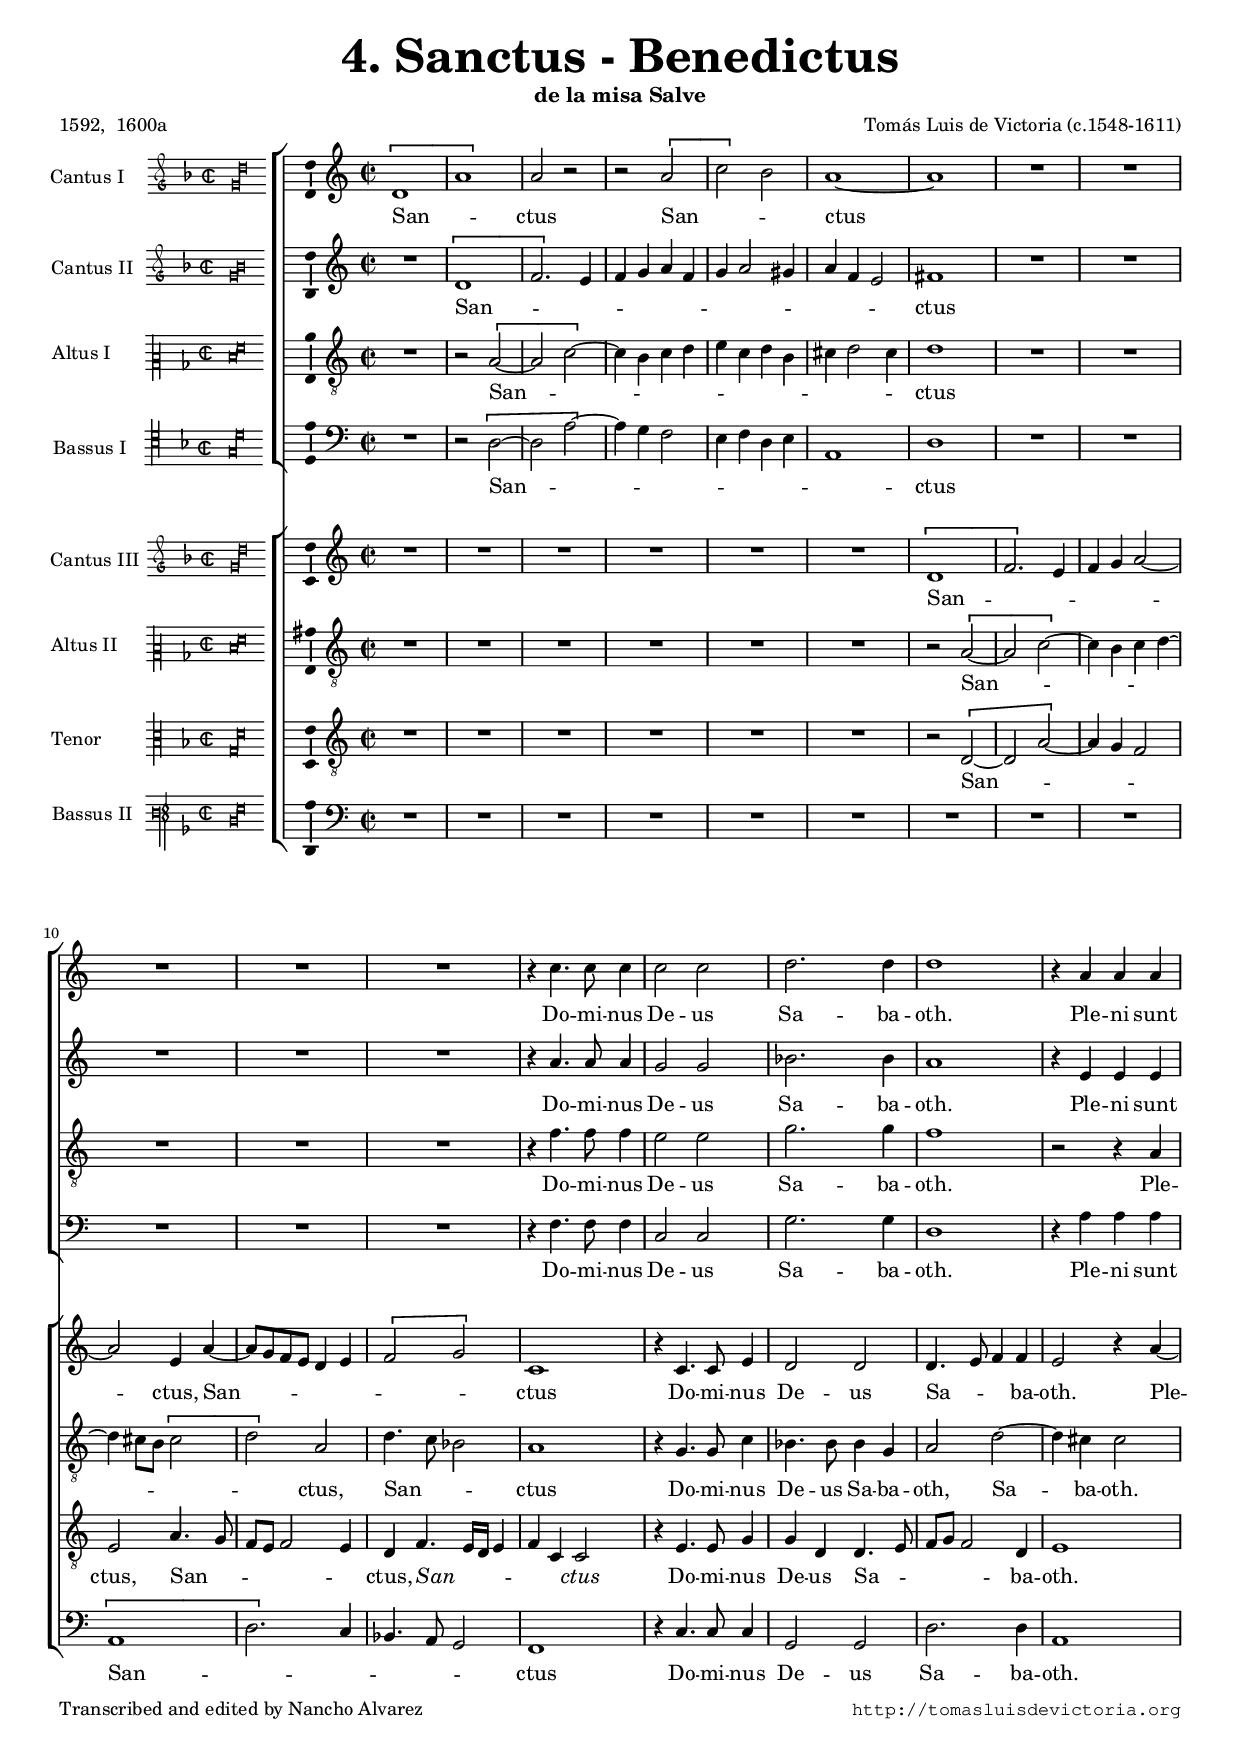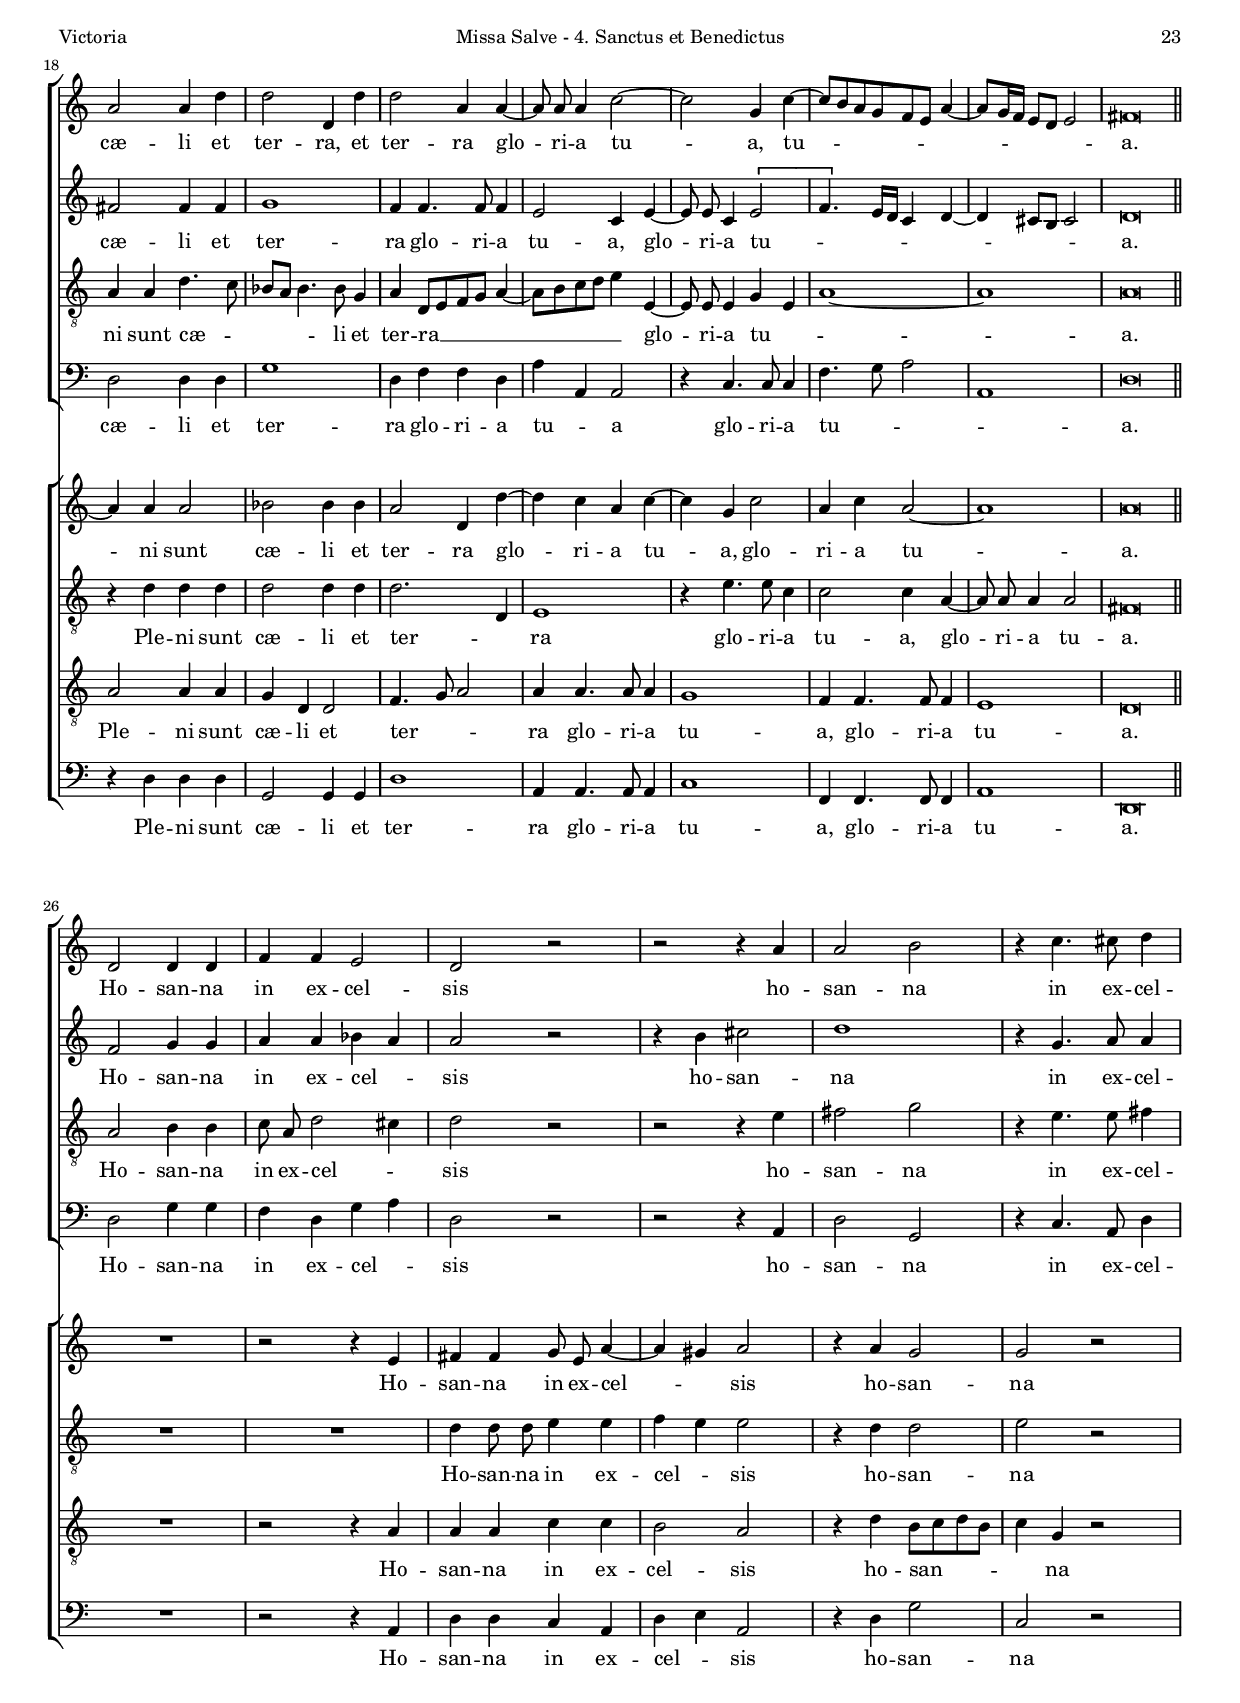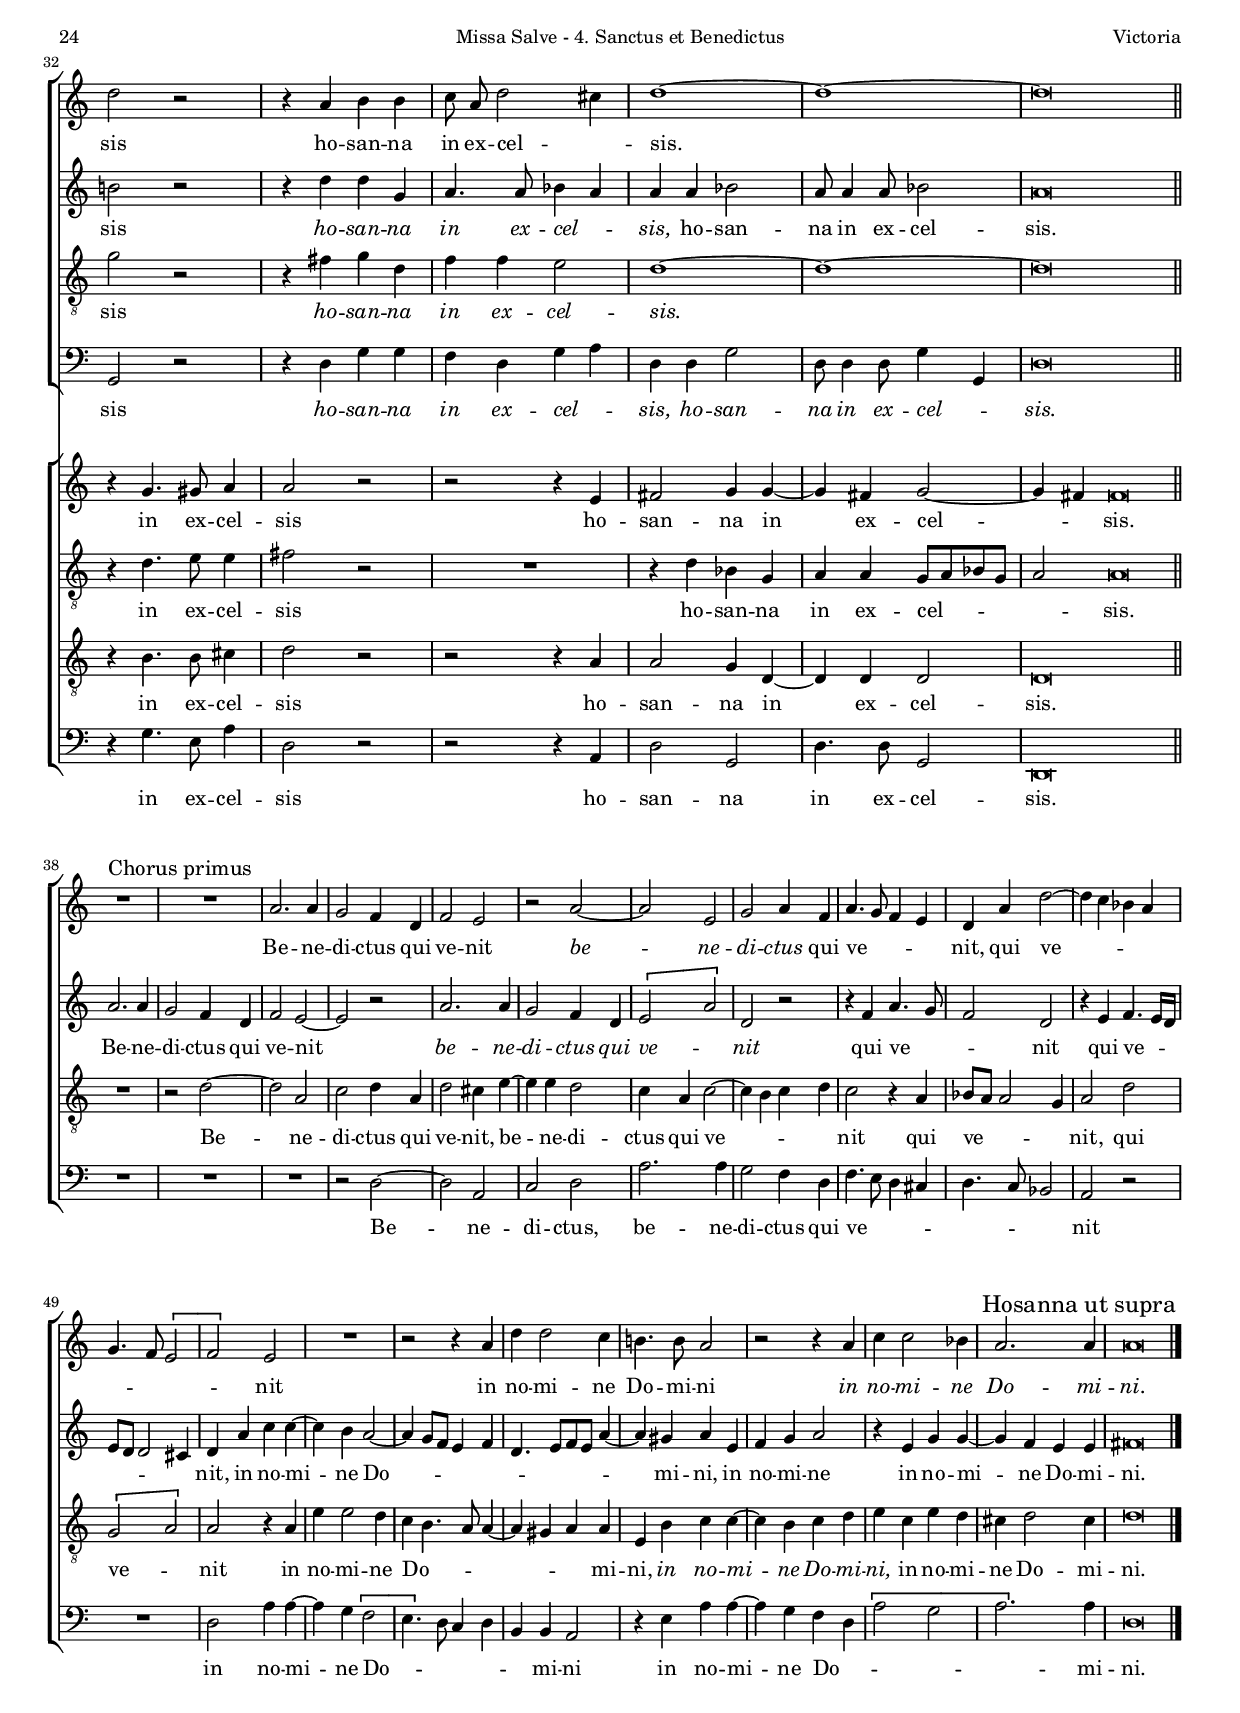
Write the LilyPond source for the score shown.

\version "2.18.0"

#(set-default-paper-size "a4")
#(set-global-staff-size 16.2)
#(ly:set-option 'point-and-click #f)
%mobile -s11.0 -i3

italicas=\override LyricText.font-shape = #'italic
rectas=\override LyricText.font-shape = #'upright
ss=\once \set suggestAccidentals = ##t
incipitwidth = 20

htitle="Missa Salve - 4. Sanctus et Benedictus"
hcomposer="Victoria"

\header {
	title=\markup{\fontsize #4 "4. Sanctus - Benedictus"}
	subtitle="de la misa Salve"
	%subsubtitle="  "
	composer="Tomás Luis de Victoria (c.1548-1611)"
        pdfauthor=\composer
	%opus="(-)"
	poet="1592,  1600a"
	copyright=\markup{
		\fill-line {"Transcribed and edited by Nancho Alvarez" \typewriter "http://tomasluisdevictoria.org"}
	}
%	tagline=""
}


global={\key f \major \time 2/2 \skip 1*25 \bar "||" \break
					\skip 1*12 \bar "||" \break
					\skip 1*21 \bar "|."
}

cantus={
	\[g'1 | % no esta claro
	d''\] |
	d''2 r |
	r \[d'' |
%5
	f''\] e'' |
	d''1 ~ |
	d'' |
	R1*4/4 |
	R1*4/4 |
%10
	R1*4/4 |
	R1*4/4 |
	R1*4/4 |
	r4 f''4. f''8 f''4 |
	f''2 f'' |
%15
	g''2. g''4 |
	g''1 |
	r4 d'' d'' d'' |
	d''2 d''4 g'' |
	g''2 g'4 g'' |
%20
	g''2 d''4 d'' ~ |
	\set Staff.autoBeaming = ##f
	d''8 d'' d''4 f''2 ~ |
	\set Staff.autoBeaming = ##t
	f'' c''4 f'' ~ |
	f''8[ e'' d'' c'' bes' a'] d''4 ~ |
	 d''8[ c''16 bes']  a'8[ g'] a'2 |
%25
	b'\breve*1/2 |
	g'2 g'4 g' |
	bes' bes' a'2 |
	g' r |
	r r4 d'' |
%30
	d''2 e'' |
	r4 f''4. fis''8 g''4 |
	g''2 r |
	r4 d'' e'' e'' |
	\set Staff.autoBeaming = ##f
	f''8 d'' g''2 fis''4 |
	\set Staff.autoBeaming = ##t
%35
	g''1 ~ |
	g'' ~ |
	g''\breve*1/2 |
	\once \override TextScript.padding = #1
	s4*0^\markup{\larger "Chorus primus"}
	R1*4/4 |
	R1*4/4 |
%40
	d''2. d''4 |
	c''2 bes'4 g' |
	bes'2 a' |
	r d'' ~ |
	d'' a' |
%45
	c'' d''4 bes' |
	d''4. c''8 bes'4 a' |
	g' d'' g''2 ~ |
	g''4 f'' ees'' d'' |
	c''4. bes'8 \[a'2 |
%50
	bes'\] a' |
	R1*4/4 |
	r2 r4 d'' |
	g'' g''2 f''4 |
	e''!4. e''8 d''2 |
%55
	r r4 d'' |
	f'' f''2 ees''4 |
	d''2. d''4
	d''\breve*1/2
        \override Score.RehearsalMark.self-alignment-X = #right
        \mark \markup{"Hosanna ut supra"}
}

altus={
	R1*4/4 |
	\[g'1 |
	bes'2.\] a'4 |
	bes' c'' d'' bes' |
%5
	c'' d''2 cis''4 |
	d'' bes' a'2 |
	b'1 |
	R1*4/4 |
	R1*4/4 |
%10
	R1*4/4 |
	R1*4/4 |
	R1*4/4 |
	r4 d''4. d''8 d''4 |
	c''2 c'' |
%15
	ees''2. ees''4 |
	d''1 |
	r4 a' a' a' |
	b'2 b'4 b' |
	c''1 |
%20
	bes'4 bes'4. bes'8 bes'4 |
	a'2 f'4 a' ~ |
	\set Staff.autoBeaming = ##f
	a'8 a' f'4 \[a'2 |
	\set Staff.autoBeaming = ##t
	bes'4.\] a'16 g' f'4 g' ~ |
	g' fis'8 e' fis'2 |
%25
	g'\breve*1/2 |
	bes'2 c''4 c'' |
	d'' d'' ees'' d'' |
	d''2 r |
	r4 e'' fis''2 |
%30
	g''1 |
	r4 c''4. d''8 d''4 |
	e''!2 r |
	r4 g'' g'' c'' |
	d''4. d''8 ees''4 d'' |
%35
	d'' d'' ees''2 |
	d''8 d''4 d''8 ees''2 |
	d''\breve*1/2 |
	d''2. d''4 |
	c''2 bes'4 g' |
%40
	bes'2 a' ~ |
	a' r |
	d''2. d''4 |
	c''2 bes'4 g' |
	\[a'2 d''\] |
%45
	g' r |
	r4 bes' d''4. c''8 |
	bes'2 g' |
	r4 a' bes'4. a'16 g' |
	a'8 g' g'2 fis'4 |
%50
	g' d'' f'' f'' ~ |
	f'' e'' d''2 ~ |
	d''4 c''8 bes' a'4 bes' |
	g'4.  a'8[ bes' a'] d''4 ~ |
	d'' cis'' d'' a' |
%55
	bes' c'' d''2 |
	r4 a' c'' c'' ~ |
	c'' bes' a' a' |
	b'\breve*1/2
}

tenor={
	R1*4/4 |
	r2 \[d' ~ |
	d' f' ~ \] |
	f'4 e' f' g' |
%5
	a' f' g' e' |
	fis' g'2 fis'4 |
	g'1 |
	R1*4/4 |
	R1*4/4 |
%10
	R1*4/4 |
	R1*4/4 |
	R1*4/4 |
	r4 bes'4. bes'8 bes'4 |
	a'2 a' |
%15
	c''2. c''4 |
	bes'1 |
	r2 r4 d' |
	d' d' g'4. f'8 |
	ees' d' ees'4. ees'8 c'4 |
%20
	d'  g8[ a bes c'] d'4 ~ |
	d'8 e' f' g' a'4 a ~ |
	\set Staff.autoBeaming = ##f
	a8 a a4 c' a |
	\set Staff.autoBeaming = ##t
	d'1 ~ |
	d' |
%25
	d'\breve*1/2 |
	d'2 e'4 e' |
	\set Staff.autoBeaming = ##f
	f'8 d' g'2 fis'4 |
	\set Staff.autoBeaming = ##t
	g'2 r |
	r r4 a' |
%30
	b'2 c'' |
	r4 a'4. a'8 b'4 |
	c''2 r |
	r4 b' c'' g' |
	bes' bes' a'2 |
%35
	g'1 ~ |
	g' ~ |
	g'\breve*1/2 |
	R1*4/4 |
	r2 g' ~ |
%40
	g' d' |
	f' g'4 d' |
	g'2 fis'4 a' ~ |
	a' a' g'2 |
	f'4 d' f'2 ~ |
%45
	f'4 e' f' g' |
	f'2 r4 d' |
	ees'8 d' d'2 c'4 |
	d'2 g' |
	\[c' d'\] |
%50
	d' r4 d' |
	a' a'2 g'4 |
	f' e'4. d'8 d'4 ~ |
	d' cis' d' d' |
	a e' f' f' ~ |
%55
	f' e' f' g' |
	a' f' a' g' |
	fis' g'2 fis'4 |
	g'\breve*1/2
}

bassus={
	R1*4/4 |
	r2 \[g ~ |
	g d' ~ \] |
	d'4 c' bes2 |
%5
	a4 bes g a |
	d1 |
	g |
	R1*4/4 |
	R1*4/4 |
%10
	R1*4/4 |
	R1*4/4 |
	R1*4/4 |
	r4 bes4. bes8 bes4 |
	f2 f |
%15
	c'2. c'4 |
	g1 |
	r4 d' d' d' |
	g2 g4 g |
	c'1 |
%20
	g4 bes bes g |
	d' d d2 |
	r4 f4. f8 f4 |
	bes4. c'8 d'2 |
	d1 |
%25
	g\breve*1/2 |
	g2 c'4 c' |
	bes g c' d' |
	g2 r |
	r r4 d |
%30
	g2 c |
	r4 f4. d8 g4 |
	c2 r |
	r4 g c' c' |
	bes g c' d' |
%35
	g g c'2 |
	g8 g4 g8 c'4 c |
	g\breve*1/2 |
	R1*4/4 |
	R1*4/4 |
%40
	R1*4/4 |
	r2 g ~ |
	g d |
	f g |
	d'2. d'4 |
%45
	c'2 bes4 g |
	bes4. a8 g4 fis |
	g4. f8 ees2 |
	d r |
	R1*4/4 |
%50
	g2 d'4 d' ~ |
	d' c' \[bes2 |
	a4.\] g8 f4 g |
	e e d2 |
	r4 a d' d' ~ |
%55
	d' c' bes g |
	\[d'2 c' |
	d'2.\] d'4 |
	g\breve*1/2
}

cantusdos={
	R1*4/4 |
	R1*4/4 |
	R1*4/4 |
	R1*4/4 |
%5
	R1*4/4 |
	R1*4/4 |
	\[g'1 |
	bes'2. \] a'4 |
	bes' c'' d''2 ~ |
%10
	d'' a'4 d'' ~ |
	d''8 c'' bes' a' g'4 a' |
	\[bes'2 c''\] |
	f'1 |
	r4 f'4. f'8 a'4 |
%15
	g'2 g' |
	g'4. a'8 bes'4 bes' |
	a'2 r4 d'' ~ |
	d'' d'' d''2 |
	ees'' ees''4 ees'' |
%20
	d''2 g'4 g'' ~ |
	g'' f'' d'' f'' ~ |
	f'' c'' f''2 |
	d''4 f'' d''2 ~ |
	d''1 |
%25
	d''\breve*1/2 |
	R1*4/4 |
	r2 r4 a' |
	\set Staff.autoBeaming = ##f
	b' b' c''8 a' d''4 ~ |
	\set Staff.autoBeaming = ##t
	d'' cis'' d''2 |
%30
	r4 d'' c''2 |
	c'' r |
	r4 c''4. cis''8 d''4 |
	d''2 r |
	r r4 a' |
%35
	b'2 c''4 c'' ~ |
	c'' b' c''2 ~ |
	c''4 b' b'\breve*1/4 |
	R1*4/4 |
	R1*4/4 |
%40
	R1*4/4 |
	R1*4/4 |
	R1*4/4 |
	R1*4/4 |
	R1*4/4 |
%45
	R1*4/4 |
	R1*4/4 |
	R1*4/4 |
	R1*4/4 |
	R1*4/4 |
%50
	R1*4/4 |
	R1*4/4 |
	R1*4/4 |
	R1*4/4 |
	R1*4/4 |
%55
	R1*4/4 |
	R1*4/4 |
	R1*4/4 |
	R1*4/4
}

altusdos={
	R1*4/4 |
	R1*4/4 |
	R1*4/4 |
	R1*4/4 |
%5
	R1*4/4 |
	R1*4/4 |
	r2 \[d' ~ |
	d' f' ~ \] |
	f'4 e' f' g' ~ |
%10
	g' fis'8 e' \[fis'2 |
	g'\] d' |
	g'4. f'8 ees'2 |
	d'1 |
	r4 c'4. c'8 f'4 |
%15
	ees'4. ees'8 ees'4 c' |
	d'2 g' ~ |
	g'4 fis' fis'2 |
	r4 g' g' g' |
	g'2 g'4 g' |
%20
	g'2. g4 |
	a1 |
	r4 a'4. a'8 f'4 |
	f'2 f'4 d' ~ |
	\set Staff.autoBeaming = ##f
	d'8 d' d'4 d'2 |
	\set Staff.autoBeaming = ##t
%25
	b\breve*1/2 |
	R1*4/4 |
	R1*4/4 |
	\set Staff.autoBeaming = ##f
	g'4 g'8 g' a'4 a' |
	\set Staff.autoBeaming = ##t
	bes' a' a'2 |
%30
	r4 g' g'2 |
	a' r |
	r4 g'4. a'8 a'4 |
	b'2 r |
	R1*4/4 |
%35
	r4 g' ees' c' |
	d' d' c'8 d' ees' c' |
	d'2 d'\breve*1/4 |
	R1*4/4 |
	R1*4/4 |
%40
	R1*4/4 |
	R1*4/4 |
	R1*4/4 |
	R1*4/4 |
	R1*4/4 |
%45
	R1*4/4 |
	R1*4/4 |
	R1*4/4 |
	R1*4/4 |
	R1*4/4 |
%50
	R1*4/4 |
	R1*4/4 |
	R1*4/4 |
	R1*4/4 |
	R1*4/4 |
%55
	R1*4/4 |
	R1*4/4 |
	R1*4/4 |
	R1*4/4
}

tenordos={
	R1*4/4 |
	R1*4/4 |
	R1*4/4 |
	R1*4/4 |
%5
	R1*4/4 |
	R1*4/4 |
	r2 \[g ~ |
	g d' ~ \] |
	d'4 c' bes2 |
%10
	a d'4. c'8 |
	bes a bes2 a4 |
	g bes4. a16 g a4 |
	bes f f2 |
	r4 a4. a8 c'4 |
%15
	c' g g4. a8 |
	bes c' bes2 g4 |
	a1 |
	d'2 d'4 d' |
	c' g g2 |
%20
	bes4. c'8 d'2 |
	d'4 d'4. d'8 d'4 |
	c'1 |
	bes4 bes4. bes8 bes4 |
	a1 |
%25
	g\breve*1/2 |
	R1*4/4 |
	r2 r4 d' |
	d' d' f' f' |
	e'2 d' |
%30
	r4 g' e'8 f' g' e' |
	f'4 c' r2 |
	r4 e'4. e'8 fis'4 |
	g'2 r |
	r r4 d' |
%35
	d'2 c'4 g ~ |
	g g g2 |
	g\breve*1/2 |
	R1*4/4 |
	R1*4/4 |
%40
	R1*4/4 |
	R1*4/4 |
	R1*4/4 |
	R1*4/4 |
	R1*4/4 |
%45
	R1*4/4 |
	R1*4/4 |
	R1*4/4 |
	R1*4/4 |
	R1*4/4 |
%50
	R1*4/4 |
	R1*4/4 |
	R1*4/4 |
	R1*4/4 |
	R1*4/4 |
%55
	R1*4/4 |
	R1*4/4 |
	R1*4/4 |
	R1*4/4
}

bassusdos={
	R1*4/4 |
	R1*4/4 |
	R1*4/4 |
	R1*4/4 |
%5
	R1*4/4 |
	R1*4/4 |
	R1*4/4 |
	R1*4/4 |
	R1*4/4 |
%10
	\[d1 |
	g2.\] f4 |
	ees4. d8 c2 |
	bes,1 |
	r4 f4. f8 f4 |
%15
	c2 c |
	g2. g4 |
	d1 |
	r4 g g g |
	c2 c4 c |
%20
	g1 |
	d4 d4. d8 d4 |
	f1 |
	bes,4 bes,4. bes,8 bes,4 |
	d1 |
%25
	g,\breve*1/2 |
	R1*4/4 |
	r2 r4 d |
	g g f d |
	g a d2 |
%30
	r4 g c'2 |
	f r |
	r4 c'4. a8 d'4 |
	g2 r |
	r r4 d |
%35
	g2 c |
	g4. g8 c2 |
	g,\breve*1/2 |
	R1*4/4 |
	R1*4/4 |
%40
	R1*4/4 |
	R1*4/4 |
	R1*4/4 |
	R1*4/4 |
	R1*4/4 |
%45
	R1*4/4 |
	R1*4/4 |
	R1*4/4 |
	R1*4/4 |
	R1*4/4 |
%50
	R1*4/4 |
	R1*4/4 |
	R1*4/4 |
	R1*4/4 |
	R1*4/4 |
%55
	R1*4/4 |
	R1*4/4 |
	R1*4/4 |
	R1*4/4
}

textocantus=\lyricmode{
San -- _ ctus
San -- _ _ ctus _
Do -- mi -- nus De -- us Sa -- ba -- oth.
Ple -- ni sunt cæ -- li et ter -- ra,
et ter -- ra glo -- _ ri -- a tu -- _ a,
tu -- _ _ _ _ _ _ _ _ _ _ _ _ _ a.
Ho -- san -- na in ex -- cel -- sis
ho -- san -- na in ex -- cel -- sis
ho -- san -- na in ex -- cel -- _ sis. _ _ 
Be -- ne -- di -- ctus qui ve -- nit
\italicas
be -- _ ne -- di -- ctus 
\rectas
qui ve -- _ _ _ nit,
qui ve -- _ _ _ _ _ _ _ _ nit
in no -- mi -- ne Do -- mi -- ni
\italicas
in no -- mi -- ne Do -- mi -- ni.

}

textoaltus=\lyricmode{
San -- _ _ _ _ _ _ _ _ _ _ _ _ ctus
Do -- mi -- nus De -- us Sa -- ba -- oth.
Ple -- ni sunt cæ -- li et ter -- ra glo -- ri -- a tu -- a,
glo -- _ ri -- a tu -- _ _ _ _ _ _ _ _ _ a.
Ho -- san -- na in ex -- cel -- _ sis
ho -- san -- na
in ex -- cel -- sis
\italicas ho -- san -- na in ex -- cel -- _ sis, \rectas
ho -- san -- na in ex -- cel -- sis.
Be -- ne -- di -- ctus qui ve -- nit _
\italicas
be -- ne -- di -- ctus qui ve -- _ nit
\rectas
qui ve -- _ _ nit
qui ve -- _ _ _ _ _ _ nit,
in no -- mi -- _ ne Do -- _ _ _ _ _ _ _ _ _ _ _ mi -- ni,
in no -- mi -- ne
in no -- mi -- _ ne Do -- mi -- ni.

}

textotenor=\lyricmode{
San -- _ _ _ _ _ _ _ _ _ _ _ _ _ ctus
Do -- mi -- nus De -- us Sa -- ba -- oth.
Ple -- ni sunt cæ -- _ _ _ _ li et ter -- ra __ _ _ _ _ _ _ _ _ _ glo -- _ ri -- a tu -- _ _ _ a.
Ho -- san -- na in ex -- cel -- _ sis
ho -- san -- na in ex -- cel -- sis
\italicas
ho -- san -- na in ex -- cel -- sis. _ _ 
\rectas
Be -- _ ne -- di -- ctus qui ve -- nit,
be -- _ ne -- di -- ctus qui ve -- _ _ _ _ nit
qui ve -- _ _ _ nit,
qui ve -- _ nit
in no -- mi -- ne Do -- _ _ _ _ _ _ mi -- ni,
\italicas
in no -- mi -- _ ne Do -- mi -- ni,
\rectas
in no -- mi -- ne Do -- mi -- ni.

}

textobassus=\lyricmode{
San -- _ _ _ _ _ _ _ _ _ _ ctus
Do -- mi -- nus De -- us Sa -- ba -- oth.
Ple -- ni sunt cæ -- li et ter -- ra glo -- ri -- a tu -- _ a
glo -- ri -- a tu -- _ _ _ a.
Ho -- san -- na in ex -- cel -- _ sis
ho -- san -- na in ex -- cel -- sis
\italicas
ho -- san -- na in ex -- cel -- _ sis, 
ho -- san -- na in ex -- cel -- _ sis.
\rectas
Be -- _ ne -- di -- ctus,
be -- ne -- di -- ctus qui ve -- _ _ _ _ _ _ nit
in no -- mi -- _ ne Do -- _ _ _ _ _ mi -- ni
in no -- mi -- _ ne Do -- _ _ _ _ mi -- ni.
}

textocantusdos=\lyricmode{
San -- _ _ _ _ _ _ ctus,
San -- _ _ _ _ _ _ _ _ ctus
Do -- mi -- nus De -- us
Sa -- _ _ ba -- oth.
Ple -- _ ni sunt cæ -- li et ter -- ra glo -- _ ri -- a tu -- _ a,
glo -- ri -- a tu -- _ a.
Ho -- san -- na in ex -- cel -- _ _ sis
ho -- san -- na
in ex -- cel -- sis
ho -- san -- na in _ ex -- cel -- _ _ sis.
}

textoaltusdos=\lyricmode{
San -- _ _ _ _ _ _ _ _ _ _ _ ctus,
San -- _ _ ctus
Do -- mi -- nus De -- us Sa -- ba -- oth,
Sa -- _ ba -- oth.
Ple -- ni sunt cæ -- li et ter -- _ ra
glo -- ri -- a tu -- a,
glo -- _ ri -- a tu -- a.
Ho -- san -- na in ex -- cel -- _ sis
ho -- san -- na
in ex -- cel -- sis
ho -- san -- na in ex -- cel -- _ _ _ _ sis.

}

textotenordos=\lyricmode{
San -- _ _ _ _ _ ctus,
San -- _ _ _ _ _ ctus,
\italicas
San -- _ _ _ _ _ ctus
\rectas
Do -- mi -- nus De -- us Sa -- _ _ _ _ ba -- oth.
Ple -- ni sunt cæ -- li et ter -- _ _ ra glo -- ri -- a tu -- a,
glo -- ri -- a tu -- a.
Ho -- san -- na in ex -- cel -- sis
ho -- san -- _ _ _ _ na
in ex -- cel -- sis
ho -- san -- na in _ ex -- cel -- sis.
}

textobassusdos=\lyricmode{
San -- _ _ _ _ _ ctus
Do -- mi -- nus De -- us
Sa -- ba -- oth.
Ple -- ni sunt cæ -- li et ter -- ra glo -- ri -- a tu -- a,
glo -- ri -- a tu -- a.
Ho -- san -- na in ex -- cel -- _ sis
ho -- san -- na
in ex -- cel -- sis
ho -- san -- na in ex -- cel -- sis.
}



incipitcantus=\markup{
	\score{
		{ 
		\set Staff.instrumentName="Cantus I    "
		\override NoteHead.style = #'neomensural
		\override Rest.style = #'neomensural
		\override Staff.TimeSignature.style = #'neomensural
		\cadenzaOn 
		\clef "petrucci-g"
		\key f \major
		\time 2/2
		\[g'\breve d''\]
		} 
	\layout {
		\context {\Voice
			\remove Ligature_bracket_engraver
			\consists Mensural_ligature_engraver
		}
		line-width=\incipitwidth
		indent = 0
	}
	}
}

incipitcantusdos=\markup{
	\score{
		{ 
		\set Staff.instrumentName="Cantus III "
		\override NoteHead.style = #'neomensural
		\override Rest.style = #'neomensural
		\override Staff.TimeSignature.style = #'neomensural
		\cadenzaOn 
		\clef "petrucci-g"
		\key f \major
		\time 2/2
		\[g'\breve d''\] %d''1.
		} 
	\layout {
		\context {\Voice
			\remove Ligature_bracket_engraver
			\consists Mensural_ligature_engraver
		}
		line-width=\incipitwidth
		indent = 0
	}
	}
}

incipitaltus=\markup{
	\score{
		{ 
		\set Staff.instrumentName="Cantus II  "
		\override NoteHead.style = #'neomensural 
		\override Rest.style = #'neomensural
		\override Staff.TimeSignature.style = #'neomensural
		\cadenzaOn 
		\clef "petrucci-g"
		\key f \major
		\time 2/2
		\[g'\breve bes'\] % bes'1.
		} 
	\layout {
		\context {\Voice
			\remove Ligature_bracket_engraver
			\consists Mensural_ligature_engraver
		}
		line-width=\incipitwidth
		indent = 0
	}
	}
}


incipitaltusdos=\markup{
	\score{
		{ 
		\set Staff.instrumentName="Altus II     "
		\override NoteHead.style = #'neomensural 
		\override Rest.style = #'neomensural
		\override Staff.TimeSignature.style = #'neomensural
		\cadenzaOn 
		\clef "petrucci-c2"
		\key f \major
		\time 2/2
		\[d'\breve f'\] %f'1.
		} 
	\layout {
		\context {\Voice
			\remove Ligature_bracket_engraver
			\consists Mensural_ligature_engraver
		}
		line-width=\incipitwidth
		indent = 0
	}
	}
}



incipittenor=\markup{
	\score{
		{ 
		\set Staff.instrumentName="Altus I      "
		\override NoteHead.style = #'neomensural 
		\override Rest.style = #'neomensural
		\override Staff.TimeSignature.style = #'neomensural
		\cadenzaOn 
		\clef "petrucci-c2"
		\key f \major
		\time 2/2
		\[d'\breve f'\] % f'1.
		} 
	\layout {
		\context {\Voice
			\remove Ligature_bracket_engraver
			\consists Mensural_ligature_engraver
		}
		line-width=\incipitwidth
		indent=0
	}
	}
}

incipittenordos=\markup{
	\score{
		{ 
		\set Staff.instrumentName="Tenor        "
		\override NoteHead.style = #'neomensural 
		\override Rest.style = #'neomensural
		\override Staff.TimeSignature.style = #'neomensural
		\cadenzaOn 
		\clef "petrucci-c3"
		\key f \major
		\time 2/2
		\[g\breve d'\] % d'1.
		} 
	\layout {
		\context {\Voice
			\remove Ligature_bracket_engraver
			\consists Mensural_ligature_engraver
		}
		line-width=\incipitwidth
		indent=0
	}
	}
}


incipitbassus=\markup{
	\score{
		{ 
		\set Staff.instrumentName="Bassus I   "
		\override NoteHead.style = #'neomensural 
		\override Rest.style = #'neomensural
		\override Staff.TimeSignature.style = #'neomensural
		\cadenzaOn 
		\clef "petrucci-c4"
		\key f \major
		\time 2/2
		\[g\breve d'\] % d'1.
		} 
	\layout {
		\context {\Voice
			\remove Ligature_bracket_engraver
			\consists Mensural_ligature_engraver
		}
		line-width=\incipitwidth
		indent = 0
	}
	}
}


incipitbassusdos=\markup{
	\score{
		{ 
		\set Staff.instrumentName="Bassus II  "
		\override NoteHead.style = #'neomensural 
		\override Rest.style = #'neomensural
		\override Staff.TimeSignature.style = #'neomensural
		\cadenzaOn 
		\clef "petrucci-f3"
		\key f \major
		\time 2/2
		\[d\breve g\] %g1.
		} 
	\layout {
		\context {\Voice
			\remove Ligature_bracket_engraver
			\consists Mensural_ligature_engraver
		}
		line-width=\incipitwidth
		indent = 0
	}
	}
}




\score {\transpose c' g{
<<
\new ChoirStaff<<
	\new Staff <<\global
	\new Voice="v1" {
		\set Staff.instrumentName=\incipitcantus
		\clef "treble"
		\cantus }
	\new Lyrics \lyricsto "v1" {\textocantus }
	>>
	
	\new Staff << \global
	\new Voice="v2" {
		\set Staff.instrumentName=\incipitaltus
		\clef "treble" 
		\altus}
	\new Lyrics \lyricsto "v2" {\textoaltus }
	>>
	\new Staff <<\global
	\new Voice="v3" {
		\set Staff.instrumentName=\incipittenor
		\clef "G_8"
		\tenor }
	\new Lyrics \lyricsto "v3" {\textotenor }
	>>

	
	\new Staff <<\global
	\new Voice="v4" {
		\set Staff.instrumentName=\incipitbassus
		\clef "bass" 
		\bassus }
	\new Lyrics \lyricsto "v4" {\textobassus }
	>>
>>

\new ChoirStaff<<
	
	
	\new Staff <<\global
	\new Voice="v5" {
		\set Staff.instrumentName=\incipitcantusdos
		\clef "treble"
		\cantusdos }
	\new Lyrics \lyricsto "v5" {\textocantusdos }
	>>
	
	\new Staff << \global
	\new Voice="v6" {
		\set Staff.instrumentName=\incipitaltusdos
		\clef "G_8" 
		\altusdos}
	\new Lyrics \lyricsto "v6" {\textoaltusdos }
	>>

	\new Staff <<\global
	\new Voice="v7" {
		\set Staff.instrumentName=\incipittenordos
		\clef "G_8"
		\tenordos }
	\new Lyrics \lyricsto "v7" {\textotenordos }
	>>
	
	\new Staff <<\global
	\new Voice="v8" {
		\set Staff.instrumentName=\incipitbassusdos
		\clef "bass" 
		\bassusdos }
	\new Lyrics \lyricsto "v8" {\textobassusdos }
	>>
>>
>>

	}%transpose

\layout{ 
	\context {\Lyrics 
		\override VerticalAxisGroup.staff-affinity = #UP
		\override VerticalAxisGroup.nonstaff-relatedstaff-spacing =
			#'((basic-distance . 0) (minimum-distance . 0) (padding . 1))
		\override LyricText.font-size = #1.2
		\override LyricHyphen.minimum-distance = #0.5
	}
	\context {\Score 
		tempoHideNote = ##t
		\override BarNumber.padding = #2 
	}
	\context {\Voice 
		melismaBusyProperties = #'()
		%autoBeaming = ##f
	}
        \context {\ChoirStaff 
                  \override StaffGrouper.staffgroup-staff-spacing =
                        #'((basic-distance . 15) (minimum-distance . 0) (padding . 1))
                  \override StaffGrouper.staff-staff-spacing =
                        #'((basic-distance . 11) (minimum-distance . 0) (padding . 1))
        }
	\context {\Staff 
                \RemoveEmptyStaves
                %\override VerticalAxisGroup.remove-first = ##t
		\consists Ambitus_engraver 
		\override LigatureBracket.padding = #1
	}
}

%\midi { \mtempo }

}


\paper{
	evenHeaderMarkup=\markup  \fill-line { \fromproperty #'page:page-number-string \htitle \hcomposer }
	oddHeaderMarkup= \markup  \fill-line { \on-the-fly #not-first-page \hcomposer \on-the-fly #not-first-page \htitle \on-the-fly #not-first-page \fromproperty #'page:page-number-string }
	%system-count=20
	%page-count = 8
	ragged-last-bottom = ##f
	indent=3.8\cm
	system-system-spacing =
	#'((basic-distance . 20) (minimum-distance . 0) (padding . 5))
	top-system-spacing = % header
	#'((basic-distance . 9) (minimum-distance . 0) (padding . 0))
	last-bottom-spacing = % footer
	#'((basic-distance . 12) (minimum-distance . 0) (padding . 0))


first-page-number=22
oddHeaderMarkup=\markup \fill-line {\hcomposer \htitle \fromproperty #'page:page-number-string }
evenHeaderMarkup=\markup \fill-line {\on-the-fly #not-first-page \fromproperty #'page:page-number-string \on-the-fly #not-first-page \htitle \on-the-fly #not-first-page \hcomposer }
}